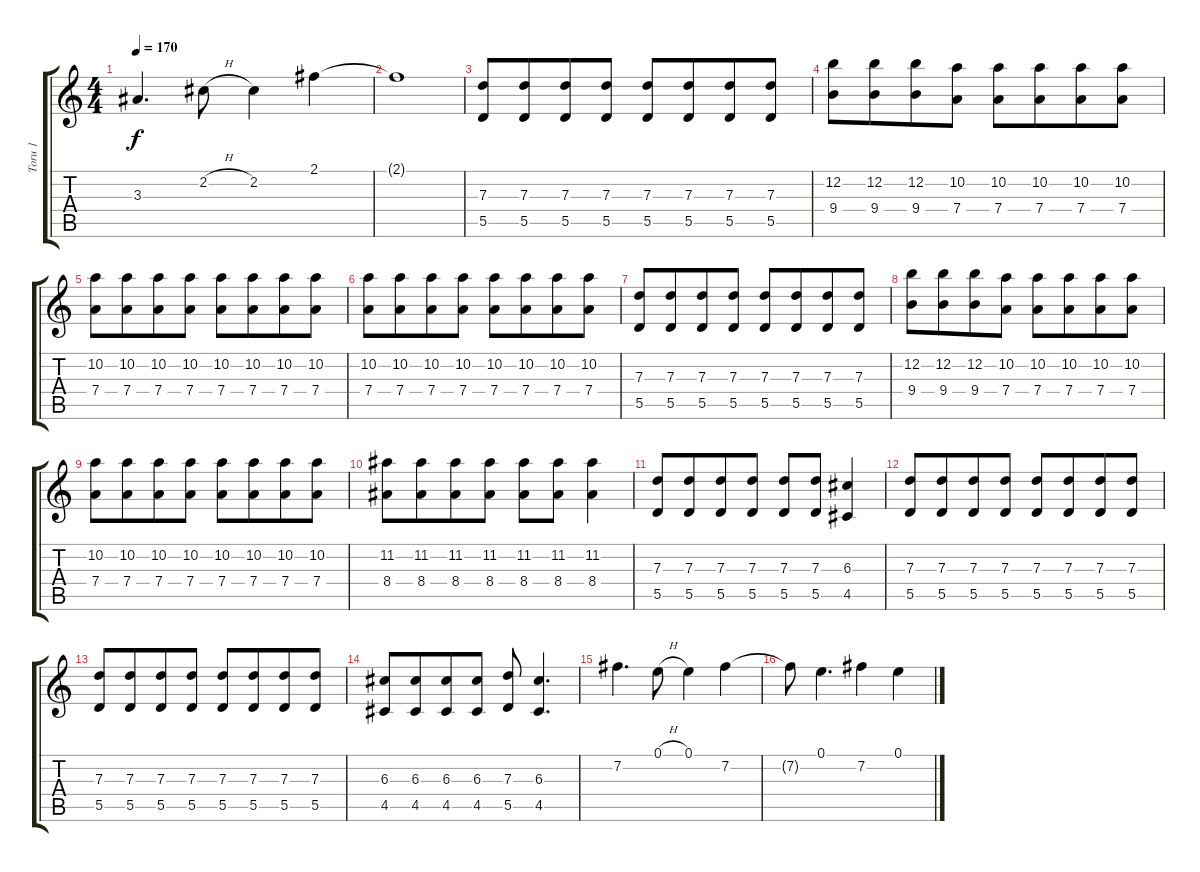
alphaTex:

\track ("Toru 1" "Toru 1") {instrument overdrivenguitar}
\staff {score tabs}
\tuning (E4 B3 G3 D3 A2 E2) {hide}
\ts (4 4)
\tempo 170
\clef g2
\ks c
3.3.4{d dy f instrument acousticguitarsteel} 2.2{h}.8 2.2.4 2.1.4 |
2.1{t}.1 |
(7.3 5.5).8 (7.3 5.5).8{beam merge} (7.3 5.5).8 (7.3 5.5).8 (7.3 5.5).8 (7.3 5.5).8{beam merge} (7.3 5.5).8 (7.3 5.5).8 |
(12.2 9.4).8{beam Down} (12.2 9.4).8{beam Down beam merge} (12.2 9.4).8{beam Down} (10.2 7.4).8{beam Down} (10.2 7.4).8 (10.2 7.4).8{beam merge} (10.2 7.4).8 (10.2 7.4).8 |
(10.2 7.4).8 (10.2 7.4).8{beam merge} (10.2 7.4).8 (10.2 7.4).8 (10.2 7.4).8 (10.2 7.4).8{beam merge} (10.2 7.4).8 (10.2 7.4).8 |
(10.2 7.4).8 (10.2 7.4).8{beam merge} (10.2 7.4).8 (10.2 7.4).8 (10.2 7.4).8 (10.2 7.4).8{beam merge} (10.2 7.4).8 (10.2 7.4).8 |
(7.3 5.5).8 (7.3 5.5).8{beam merge} (7.3 5.5).8 (7.3 5.5).8 (7.3 5.5).8 (7.3 5.5).8{beam merge} (7.3 5.5).8 (7.3 5.5).8 |
(12.2 9.4).8{beam Down} (12.2 9.4).8{beam Down beam merge} (12.2 9.4).8{beam Down} (10.2 7.4).8{beam Down} (10.2 7.4).8 (10.2 7.4).8{beam merge} (10.2 7.4).8 (10.2 7.4).8 |
(10.2 7.4).8 (10.2 7.4).8{beam merge} (10.2 7.4).8 (10.2 7.4).8 (10.2 7.4).8 (10.2 7.4).8{beam merge} (10.2 7.4).8 (10.2 7.4).8 |
(11.2 8.4).8 (11.2 8.4).8{beam merge} (11.2 8.4).8 (11.2 8.4).8 (11.2 8.4).8 (11.2 8.4).8 (11.2 8.4).4 |
(7.3 5.5).8 (7.3 5.5).8{beam merge} (7.3 5.5).8 (7.3 5.5).8 (7.3 5.5).8 (7.3 5.5).8 (6.3 4.5).4 |
(7.3 5.5).8 (7.3 5.5).8{beam merge} (7.3 5.5).8 (7.3 5.5).8 (7.3 5.5).8 (7.3 5.5).8{beam merge} (7.3 5.5).8 (7.3 5.5).8 |
(7.3 5.5).8 (7.3 5.5).8{beam merge} (7.3 5.5).8 (7.3 5.5).8 (7.3 5.5).8 (7.3 5.5).8{beam merge} (7.3 5.5).8 (7.3 5.5).8 |
(6.3 4.5).8 (6.3 4.5).8{beam merge} (6.3 4.5).8 (6.3 4.5).8 (7.3 5.5).8 (6.3 4.5).4{d} |
7.2.4{d instrument acousticguitarsteel} 0.1{h}.8 0.1.4 7.2.4 |
7.2{t}.8 0.1.4{d} 7.2.4 0.1.4
